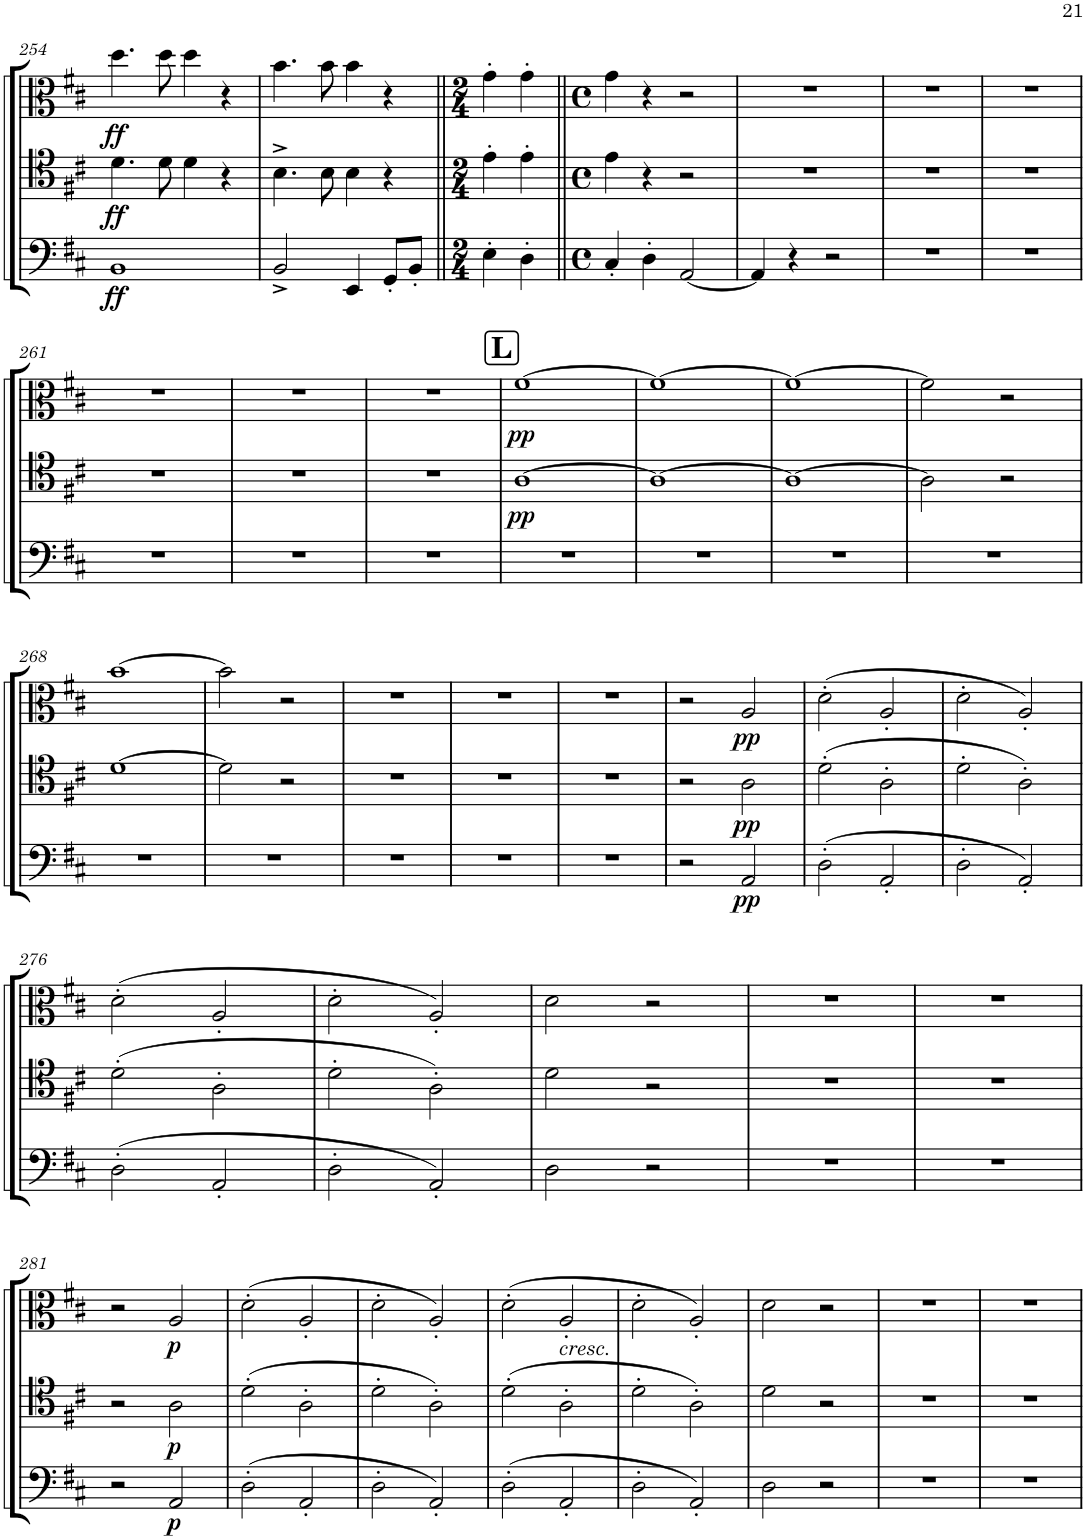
**kern	**dynam	**kern	**dynam	**kern	**dynam
*part3	*part3	*part2	*part2	*part1	*part1
*staff3	*staff3	*staff2	*staff2	*staff1	*staff1
*I"Bass Trombone	*	*I"Tenor Trombone	*	*I"Alto Trombone	*
*I'Trb	*	*I'Trb	*	*I'Trb	*
!!LO:PB:g=z
*clefF4	*	*clefC4	*	*clefC3	*
*k[f#c#]	*	*k[f#c#]	*	*k[f#c#]	*
*M4/4	*	*M4/4	*	*M4/4	*
*met(c)	*	*met(c)	*	*met(c)	*
=254	=254	=254	=254	=254	=254
!	!LO:DY:b	!	!LO:DY:b	!	!LO:DY:b
1BB	ff	4.d\	ff	4.dd\	ff
.	.	8d\	.	8dd\	.
.	.	4d\	.	4dd\	.
.	.	4r	.	4r	.
=255	=255	=255	=255	=255	=255
2BB^/	.	4.B^\	.	4.b\	.
.	.	8B\	.	8b\	.
4EE/	.	4B\	.	4b\	.
8GG'/L	.	4r	.	4r	.
8BB'/J	.	.	.	.	.
=256||	=256||	=256||	=256||	=256||	=256||
*M2/4	*	*M2/4	*	*M2/4	*
4E'\	.	4e'\	.	4g'\	.
4D'\	.	4e'\	.	4g'\	.
=257||	=257||	=257||	=257||	=257||	=257||
*M4/4	*	*M4/4	*	*M4/4	*
*met(c)	*	*met(c)	*	*met(c)	*
4C#'/	.	4e\	.	4g\	.
4D'\	.	4r	.	4r	.
[2AA/	.	2r	.	2r	.
=258	=258	=258	=258	=258	=258
4AA/]	.	1r	.	1r	.
4r	.	.	.	.	.
2r	.	.	.	.	.
=259	=259	=259	=259	=259	=259
1r	.	1r	.	1r	.
=260	=260	=260	=260	=260	=260
1r	.	1r	.	1r	.
!!LO:LB:g=z
=261	=261	=261	=261	=261	=261
1r	.	1r	.	1r	.
=262	=262	=262	=262	=262	=262
1r	.	1r	.	1r	.
=263	=263	=263	=263	=263	=263
1r	.	1r	.	1r	.
!!LO:REH:place=s1:a:B:cj:fs=14:t=L
=264	=264	=264	=264	=264	=264
!	!	!	!LO:DY:b	!	!LO:DY:b
1r	.	[1A	pp	[1f#	pp
=265	=265	=265	=265	=265	=265
1r	.	1A_	.	1f#_	.
=266	=266	=266	=266	=266	=266
1r	.	1A_	.	1f#_	.
=267	=267	=267	=267	=267	=267
1r	.	2A\]	.	2f#\]	.
.	.	2r	.	2r	.
!!LO:LB:g=z
=268	=268	=268	=268	=268	=268
1r	.	[1d	.	[1b	.
=269	=269	=269	=269	=269	=269
1r	.	2d\]	.	2b\]	.
.	.	2r	.	2r	.
=270	=270	=270	=270	=270	=270
1r	.	1r	.	1r	.
=271	=271	=271	=271	=271	=271
1r	.	1r	.	1r	.
=272	=272	=272	=272	=272	=272
1r	.	1r	.	1r	.
=273	=273	=273	=273	=273	=273
2r	.	2r	.	2r	.
!	!LO:DY:b	!	!LO:DY:b	!	!LO:DY:b
2AA/	pp	2A\	pp	2A/	pp
=274	=274	=274	=274	=274	=274
(2D'\	.	(2d'\	.	(2d'\	.
2AA'/	.	2A'\	.	2A'/	.
=275	=275	=275	=275	=275	=275
2D'\	.	2d'\	.	2d'\	.
2AA'/)	.	2A'\)	.	2A'/)	.
!!LO:LB:g=z
=276	=276	=276	=276	=276	=276
(2D'\	.	(2d'\	.	(2d'\	.
2AA'/	.	2A'\	.	2A'/	.
=277	=277	=277	=277	=277	=277
2D'\	.	2d'\	.	2d'\	.
2AA'/)	.	2A'\)	.	2A'/)	.
=278	=278	=278	=278	=278	=278
2D\	.	2d\	.	2d\	.
2r	.	2r	.	2r	.
=279	=279	=279	=279	=279	=279
1r	.	1r	.	1r	.
=280	=280	=280	=280	=280	=280
1r	.	1r	.	1r	.
!!LO:LB:g=z
=281	=281	=281	=281	=281	=281
2r	.	2r	.	2r	.
!	!LO:DY:b	!	!LO:DY:b	!	!LO:DY:b
2AA/	p	2A\	p	2A/	p
=282	=282	=282	=282	=282	=282
(2D'\	.	(2d'\	.	(2d'\	.
2AA'/	.	2A'\	.	2A'/	.
=283	=283	=283	=283	=283	=283
2D'\	.	2d'\	.	2d'\	.
2AA'/)	.	2A'\)	.	2A'/)	.
=284	=284	=284	=284	=284	=284
(2D'\	.	(2d'\	.	(2d'\	.
!	!	!	!	!LO:TX:b:i:t=cresc.	!
2AA'/	.	2A'\	.	2A'/	.
=285	=285	=285	=285	=285	=285
2D'\	.	2d'\	.	2d'\	.
2AA'/)	.	2A'\)	.	2A'/)	.
=286	=286	=286	=286	=286	=286
2D\	.	2d\	.	2d\	.
2r	.	2r	.	2r	.
=287	=287	=287	=287	=287	=287
1r	.	1r	.	1r	.
=288	=288	=288	=288	=288	=288
1r	.	1r	.	1r	.
=	=	=	=	=	=
*-	*-	*-	*-	*-	*-
